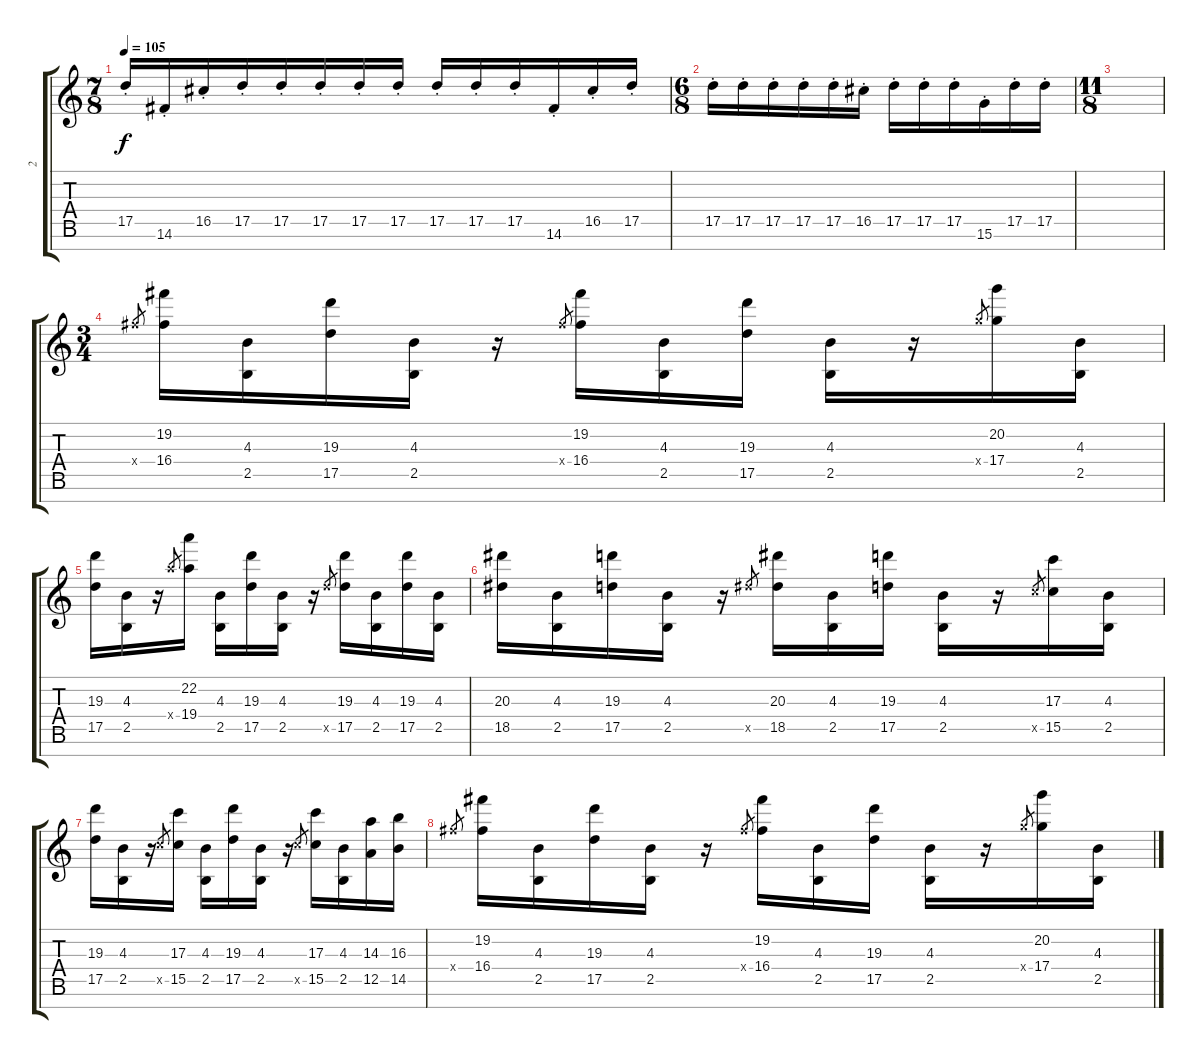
\track ("2" "2") {instrument electricbasspick}
\staff {score tabs}
\tuning (E4 B3 G3 D3 A2 E2 B1) {hide}
\ts (7 8)
\tempo 105
\clef g2
\ks c
17.5{st}.16{dy f} 14.6{st}.16 16.5{st}.16 17.5{st}.16 17.5{st}.16 17.5{st}.16 17.5{st}.16 17.5{st}.16 17.5{st}.16 17.5{st}.16 17.5{st}.16 14.6{st}.16 16.5{st}.16 17.5{st}.16 |
\ts (6 8)
17.5{st}.16 17.5{st}.16 17.5{st}.16 17.5{st}.16 17.5{st}.16 16.5{st}.16 17.5{st}.16 17.5{st}.16 17.5{st}.16 15.6{st}.16 17.5{st}.16 17.5{st}.16 |
\ts (11 8)
|
\ts (3 4)
16.4{x}.8{gr} (19.2 16.4).16{volume 9 instrument lead1square} (4.3 2.5).16 (19.3 17.5).16 (4.3 2.5).16 r.16 16.4{x}.8{gr} (19.2 16.4).16 (4.3 2.5).16 (19.3 17.5).16 (4.3 2.5).16 r.16 17.4{x}.8{gr} (20.2 17.4).16 (4.3 2.5).16 |
(19.3 17.5).16 (4.3 2.5).16 r.16 19.4{x}.8{gr} (22.2 19.4).16 (4.3 2.5).16 (19.3 17.5).16 (4.3 2.5).16 r.16 17.5{x}.8{gr} (19.3 17.5).16 (4.3 2.5).16 (19.3 17.5).16 (4.3 2.5).16 |
(20.3 18.5).16 (4.3 2.5).16 (19.3 17.5).16 (4.3 2.5).16 r.16 18.5{x}.8{gr} (20.3 18.5).16 (4.3 2.5).16 (19.3 17.5).16 (4.3 2.5).16 r.16 15.5{x}.8{gr} (17.3 15.5).16 (4.3 2.5).16 |
(19.3 17.5).16{volume 7} (4.3 2.5).16 r.16 15.5{x}.8{gr} (17.3 15.5).16 (4.3 2.5).16 (19.3 17.5).16 (4.3 2.5).16 r.16 15.5{x}.8{gr} (17.3 15.5).16 (4.3 2.5).16 (14.3 12.5).16 (16.3 14.5).16 |
16.4{x}.8{gr} (19.2 16.4).16 (4.3 2.5).16 (19.3 17.5).16 (4.3 2.5).16 r.16 16.4{x}.8{gr} (19.2 16.4).16 (4.3 2.5).16 (19.3 17.5).16 (4.3 2.5).16 r.16 17.4{x}.8{gr} (20.2 17.4).16 (4.3 2.5).16
